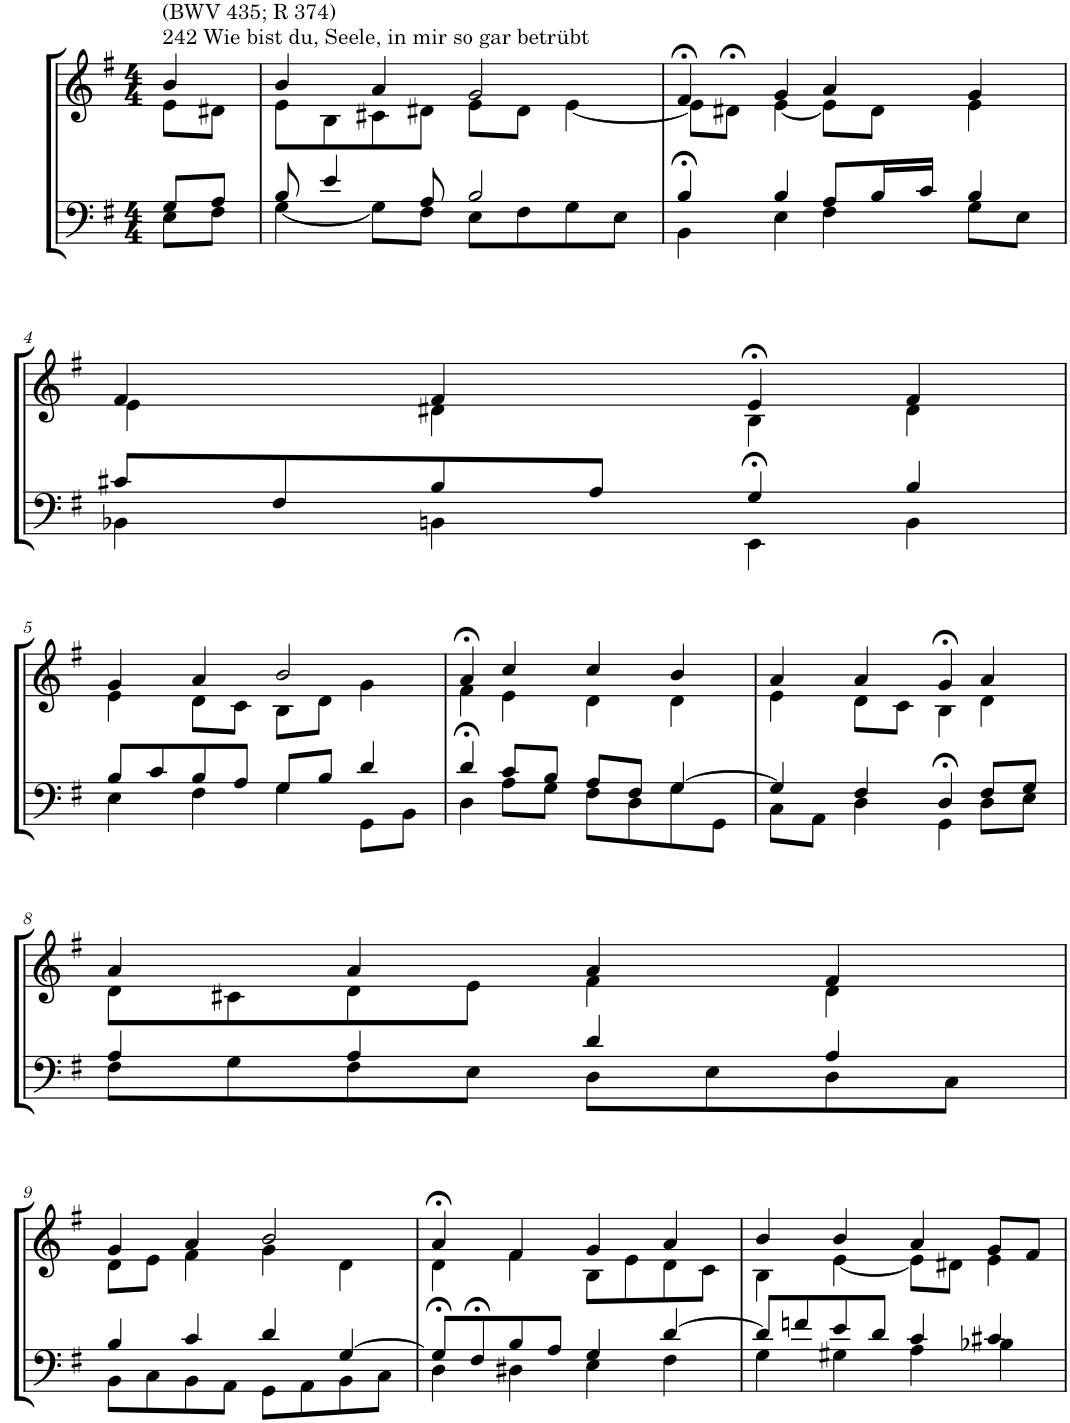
**kern	**kern
*part2	*part1
*staff2	*staff1
*I"Tenor/Baß	*I"Sopran/Alt
*clefF4	*clefG2
*k[f#]	*k[f#]
*M4/4	*M4/4
=1	=1
*^	*^
!	!	!LO:TX:a:t=242 Wie bist du, Seele, in mir so gar betrübt	!
!	!	!LO:TX:a:t=(BWV 435; R 374)	!
8G/L	8E\L	4b/	8e\L
8A/J	8F#\J	.	8d#X\J
=2	=2	=2	=2
8B/	[4G\	4b/	8e\L
4e/	.	.	8B\
.	8G\L]	4a/	8c#X\
8A/	8F#\J	.	8d#X\J
2B/	8E\L	2g/	8e\L
.	8F#\	.	8d#\J
.	8G\	.	[4e\
.	8E\J	.	.
=3	=3	=3	=3
4B/	4BB>\	4f#>/	8e\L]
.	.	.	8d#X>\J
4B/	4E\	4g/	[4e\
8A/L	4F#\	4a/	8e\L]
16B/L	.	.	8d#\J
16c/JJ	.	.	.
4B/	8G\L	4g/	4e\
.	8E\J	.	.
!!LO:LB:g=z	!!
=4	=4	=4	=4
8c#X/L	4BB-X\	4f#/	4e\
8F#/	.	.	.
8B/	4BBn\	4f#/	4d#X\
8A/J	.	.	.
4G/	4EE>\	4e>/	4B\
4B/	4BB\	4f#/	4d#\
!!LO:LB:g=z	!!
=5	=5	=5	=5
8B/L	4E\	4g/	4e\
8c/	.	.	.
8B/	4F#\	4a/	8d\L
8A/J	.	.	8c\J
8G/L	4G\	2b/	8B\L
8B/J	.	.	8d\J
4d/	8GG\L	.	4g\
.	8BB\J	.	.
=6	=6	=6	=6
4d/	4D>\	4a>/	4f#\
8c/L	8A\L	4cc/	4e\
8B/J	8G\J	.	.
8A/L	8F#\L	4cc/	4d\
8F#/J	8D\	.	.
[4G/	8G\	4b/	4d\
.	8GG\J	.	.
=7	=7	=7	=7
4G/]	8C\L	4a/	4e\
.	8AA\J	.	.
4F#/	4D\	4a/	8d\L
.	.	.	8c\J
4D/	4GG>\	4g>/	4B\
8F#/L	8D\L	4a/	4d\
8G/J	8E\J	.	.
!!LO:LB:g=z	!!
=8	=8	=8	=8
4A/	8F#\L	4a/	8d\L
.	8G\	.	8c#X\
4A/	8F#\	4a/	8d\
.	8E\J	.	8e\J
4d/	8D\L	4a/	4f#\
.	8E\	.	.
4A/	8D\	4f#/	4d\
.	8C\J	.	.
!!LO:LB:g=z	!!
=9	=9	=9	=9
4B/	8BB\L	4g/	8d\L
.	8C\	.	8e\J
4c/	8BB\	4a/	4f#\
.	8AA\J	.	.
4d/	8GG\L	2b/	4g\
.	8AA\	.	.
[4G/	8BB\	.	4d\
.	8C\J	.	.
=10	=10	=10	=10
8G/L]	4D>\	4a>/	4d\
8F#>/	.	.	.
8B/	4D#X\	4f#/	4f#\
8A/J	.	.	.
4G/	4E\	4g/	8B\L
.	.	.	8e\
[4d/	4F#\	4a/	8d\
.	.	.	8c\J
=11	=11	=11	=11
8d/L]	4G\	4b/	4B\
8fn/	.	.	.
8e/	4G#X\	4b/	[4e\
8d/J	.	.	.
4c/	4A\	4a/	8e\L]
.	.	.	8d#X\J
4c#X/	4B-X\	8g/L	4e\
.	.	8f#/J	.
*v	*v	*	*
*	*v	*v
=	=
*-	*-
